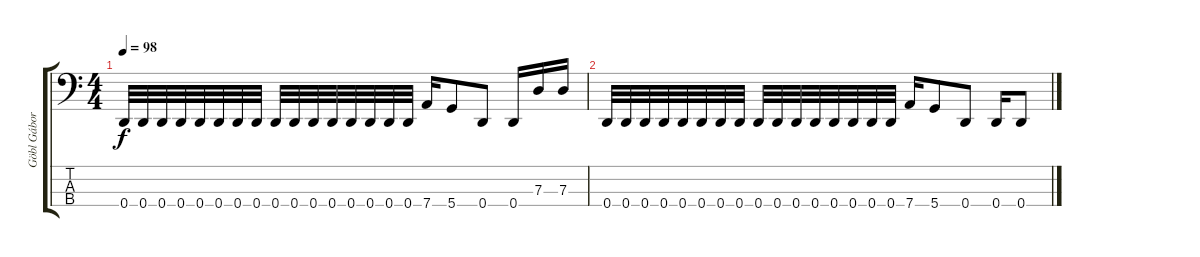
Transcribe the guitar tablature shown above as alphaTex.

\track ("Göbl Gábor" "Göbl Gábor") {instrument electricbassfinger}
\staff {score tabs}
\tuning (F2 C2 G1 D1) {hide}
\ts (4 4)
\tempo 98
\clef f4
\ks c
0.4.32{dy f} 0.4.32 0.4.32 0.4.32 0.4.32 0.4.32 0.4.32 0.4.32 0.4.32 0.4.32 0.4.32 0.4.32 0.4.32 0.4.32 0.4.32 0.4.32 7.4.16 5.4.8 0.4.8 0.4.16 7.3.16 7.3.16 |
0.4.32 0.4.32 0.4.32 0.4.32 0.4.32 0.4.32 0.4.32 0.4.32 0.4.32 0.4.32 0.4.32 0.4.32 0.4.32 0.4.32 0.4.32 0.4.32 7.4.16 5.4.8 0.4.8 0.4.16 0.4.8
